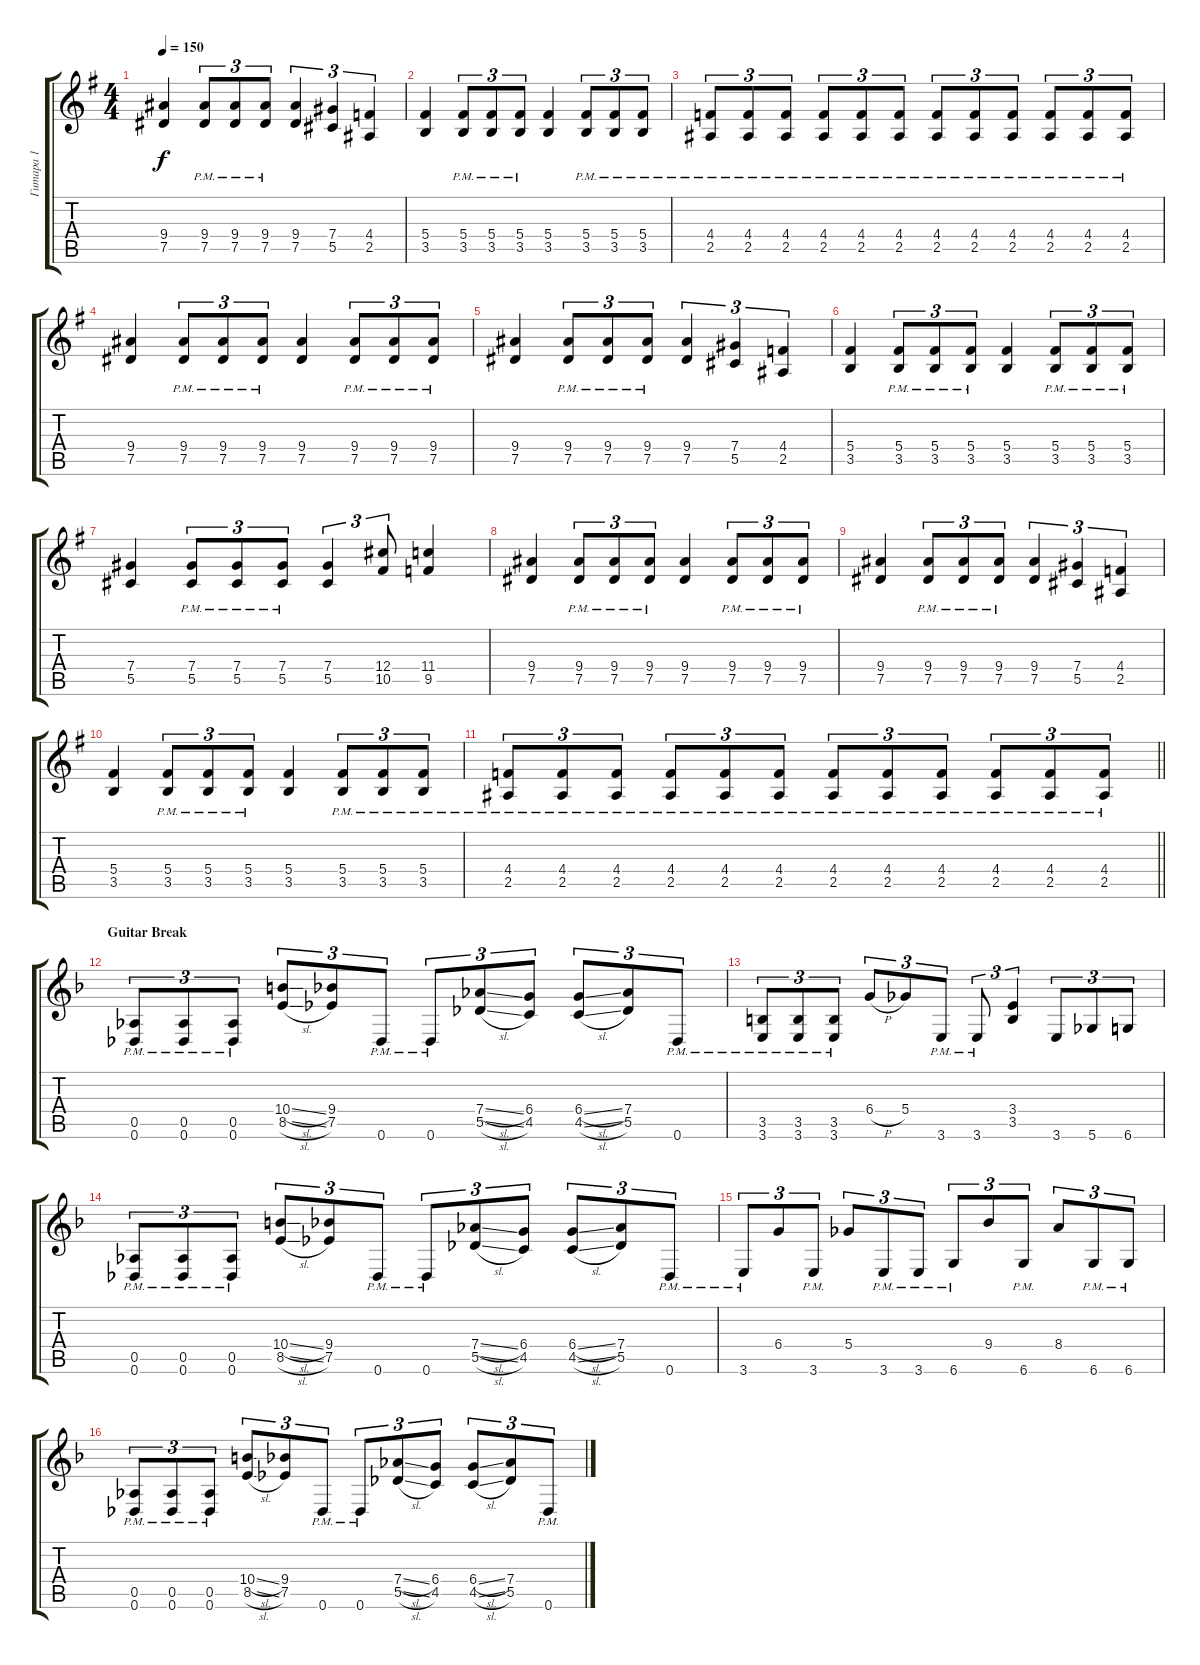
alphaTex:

\track ("Гитара 1" "Гитара 1") {instrument distortionguitar}
\staff {score tabs}
\tuning (Eb4 Bb3 Gb3 Db3 Ab2 Db2) {hide}
\ts (4 4)
\tempo 150
\clef g2
\ks eminor
(9.4 7.5).4{dy f} (9.4{pm} 7.5{pm}).8{tu (3 2)} (9.4{pm} 7.5{pm}).8{tu (3 2)} (9.4{pm} 7.5{pm}).8{tu (3 2)} (9.4 7.5).4{tu (3 2)} (7.4 5.5).4{tu (3 2)} (4.4 2.5).4{tu (3 2)} |
(5.4 3.5).4 (5.4{pm} 3.5{pm}).8{tu (3 2)} (5.4{pm} 3.5{pm}).8{tu (3 2)} (5.4{pm} 3.5{pm}).8{tu (3 2)} (5.4 3.5).4 (5.4{pm} 3.5{pm}).8{tu (3 2)} (5.4{pm} 3.5{pm}).8{tu (3 2)} (5.4{pm} 3.5{pm}).8{tu (3 2)} |
(4.4{pm} 2.5{pm}).8{tu (3 2)} (4.4{pm} 2.5{pm}).8{tu (3 2)} (4.4{pm} 2.5{pm}).8{tu (3 2)} (4.4{pm} 2.5{pm}).8{tu (3 2)} (4.4{pm} 2.5{pm}).8{tu (3 2)} (4.4{pm} 2.5{pm}).8{tu (3 2)} (4.4{pm} 2.5{pm}).8{tu (3 2)} (4.4{pm} 2.5{pm}).8{tu (3 2)} (4.4{pm} 2.5{pm}).8{tu (3 2)} (4.4{pm} 2.5{pm}).8{tu (3 2)} (4.4{pm} 2.5{pm}).8{tu (3 2)} (4.4{pm} 2.5{pm}).8{tu (3 2)} |
(9.4 7.5).4 (9.4{pm} 7.5{pm}).8{tu (3 2)} (9.4{pm} 7.5{pm}).8{tu (3 2)} (9.4{pm} 7.5{pm}).8{tu (3 2)} (9.4 7.5).4 (9.4{pm} 7.5{pm}).8{tu (3 2)} (9.4{pm} 7.5{pm}).8{tu (3 2)} (9.4{pm} 7.5{pm}).8{tu (3 2)} |
(9.4 7.5).4 (9.4{pm} 7.5{pm}).8{tu (3 2)} (9.4{pm} 7.5{pm}).8{tu (3 2)} (9.4{pm} 7.5{pm}).8{tu (3 2)} (9.4 7.5).4{tu (3 2)} (7.4 5.5).4{tu (3 2)} (4.4 2.5).4{tu (3 2)} |
(5.4 3.5).4 (5.4{pm} 3.5{pm}).8{tu (3 2)} (5.4{pm} 3.5{pm}).8{tu (3 2)} (5.4{pm} 3.5{pm}).8{tu (3 2)} (5.4 3.5).4 (5.4{pm} 3.5{pm}).8{tu (3 2)} (5.4{pm} 3.5{pm}).8{tu (3 2)} (5.4{pm} 3.5{pm}).8{tu (3 2)} |
(7.4 5.5).4 (7.4{pm} 5.5{pm}).8{tu (3 2)} (7.4{pm} 5.5{pm}).8{tu (3 2)} (7.4{pm} 5.5{pm}).8{tu (3 2)} (7.4 5.5).4{tu (3 2)} (12.4 10.5).8{tu (3 2)} (11.4 9.5).4 |
(9.4 7.5).4 (9.4{pm} 7.5{pm}).8{tu (3 2)} (9.4{pm} 7.5{pm}).8{tu (3 2)} (9.4{pm} 7.5{pm}).8{tu (3 2)} (9.4 7.5).4 (9.4{pm} 7.5{pm}).8{tu (3 2)} (9.4{pm} 7.5{pm}).8{tu (3 2)} (9.4{pm} 7.5{pm}).8{tu (3 2)} |
(9.4 7.5).4 (9.4{pm} 7.5{pm}).8{tu (3 2)} (9.4{pm} 7.5{pm}).8{tu (3 2)} (9.4{pm} 7.5{pm}).8{tu (3 2)} (9.4 7.5).4{tu (3 2)} (7.4 5.5).4{tu (3 2)} (4.4 2.5).4{tu (3 2)} |
(5.4 3.5).4 (5.4{pm} 3.5{pm}).8{tu (3 2)} (5.4{pm} 3.5{pm}).8{tu (3 2)} (5.4{pm} 3.5{pm}).8{tu (3 2)} (5.4 3.5).4 (5.4{pm} 3.5{pm}).8{tu (3 2)} (5.4{pm} 3.5{pm}).8{tu (3 2)} (5.4{pm} 3.5{pm}).8{tu (3 2)} |
\barLineRight lightlight
(4.4{pm} 2.5{pm}).8{tu (3 2)} (4.4{pm} 2.5{pm}).8{tu (3 2)} (4.4{pm} 2.5{pm}).8{tu (3 2)} (4.4{pm} 2.5{pm}).8{tu (3 2)} (4.4{pm} 2.5{pm}).8{tu (3 2)} (4.4{pm} 2.5{pm}).8{tu (3 2)} (4.4{pm} 2.5{pm}).8{tu (3 2)} (4.4{pm} 2.5{pm}).8{tu (3 2)} (4.4{pm} 2.5{pm}).8{tu (3 2)} (4.4{pm} 2.5{pm}).8{tu (3 2)} (4.4{pm} 2.5{pm}).8{tu (3 2)} (4.4{pm} 2.5{pm}).8{tu (3 2)} |
\section ("" "Guitar Break")
\ks dminor
(0.5{pm} 0.6{pm}).8{tu (3 2)} (0.5{pm} 0.6{pm}).8{tu (3 2)} (0.5{pm} 0.6{pm}).8{tu (3 2)} (10.4{sl} 8.5{sl}).8{tu (3 2)} (9.4 7.5).8{tu (3 2)} 0.6{pm}.8{tu (3 2)} 0.6{pm}.8{tu (3 2)} (7.4{sl} 5.5{sl}).8{tu (3 2)} (6.4 4.5).8{tu (3 2)} (6.4{sl} 4.5{sl}).8{tu (3 2)} (7.4 5.5).8{tu (3 2)} 0.6{pm}.8{tu (3 2)} |
(3.5{pm} 3.6{pm}).8{tu (3 2)} (3.5{pm} 3.6{pm}).8{tu (3 2)} (3.5{pm} 3.6{pm}).8{tu (3 2)} 6.4{h}.8{tu (3 2)} 5.4.8{tu (3 2)} 3.6{pm}.8{tu (3 2)} 3.6{pm}.8{tu (3 2)} (3.4 3.5).4{tu (3 2)} 3.6.8{tu (3 2)} 5.6.8{tu (3 2)} 6.6.8{tu (3 2)} |
(0.5{pm} 0.6{pm}).8{tu (3 2)} (0.5{pm} 0.6{pm}).8{tu (3 2)} (0.5{pm} 0.6{pm}).8{tu (3 2)} (10.4{sl} 8.5{sl}).8{tu (3 2)} (9.4 7.5).8{tu (3 2)} 0.6{pm}.8{tu (3 2)} 0.6{pm}.8{tu (3 2)} (7.4{sl} 5.5{sl}).8{tu (3 2)} (6.4 4.5).8{tu (3 2)} (6.4{sl} 4.5{sl}).8{tu (3 2)} (7.4 5.5).8{tu (3 2)} 0.6{pm}.8{tu (3 2)} |
3.6{pm}.8{tu (3 2)} 6.4.8{tu (3 2)} 3.6{pm}.8{tu (3 2)} 5.4.8{tu (3 2)} 3.6{pm}.8{tu (3 2)} 3.6{pm}.8{tu (3 2)} 6.6{pm}.8{tu (3 2)} 9.4.8{tu (3 2)} 6.6{pm}.8{tu (3 2)} 8.4.8{tu (3 2)} 6.6{pm}.8{tu (3 2)} 6.6{pm}.8{tu (3 2)} |
(0.5{pm} 0.6{pm}).8{tu (3 2)} (0.5{pm} 0.6{pm}).8{tu (3 2)} (0.5{pm} 0.6{pm}).8{tu (3 2)} (10.4{sl} 8.5{sl}).8{tu (3 2)} (9.4 7.5).8{tu (3 2)} 0.6{pm}.8{tu (3 2)} 0.6{pm}.8{tu (3 2)} (7.4{sl} 5.5{sl}).8{tu (3 2)} (6.4 4.5).8{tu (3 2)} (6.4{sl} 4.5{sl}).8{tu (3 2)} (7.4 5.5).8{tu (3 2)} 0.6{pm}.8{tu (3 2)}
